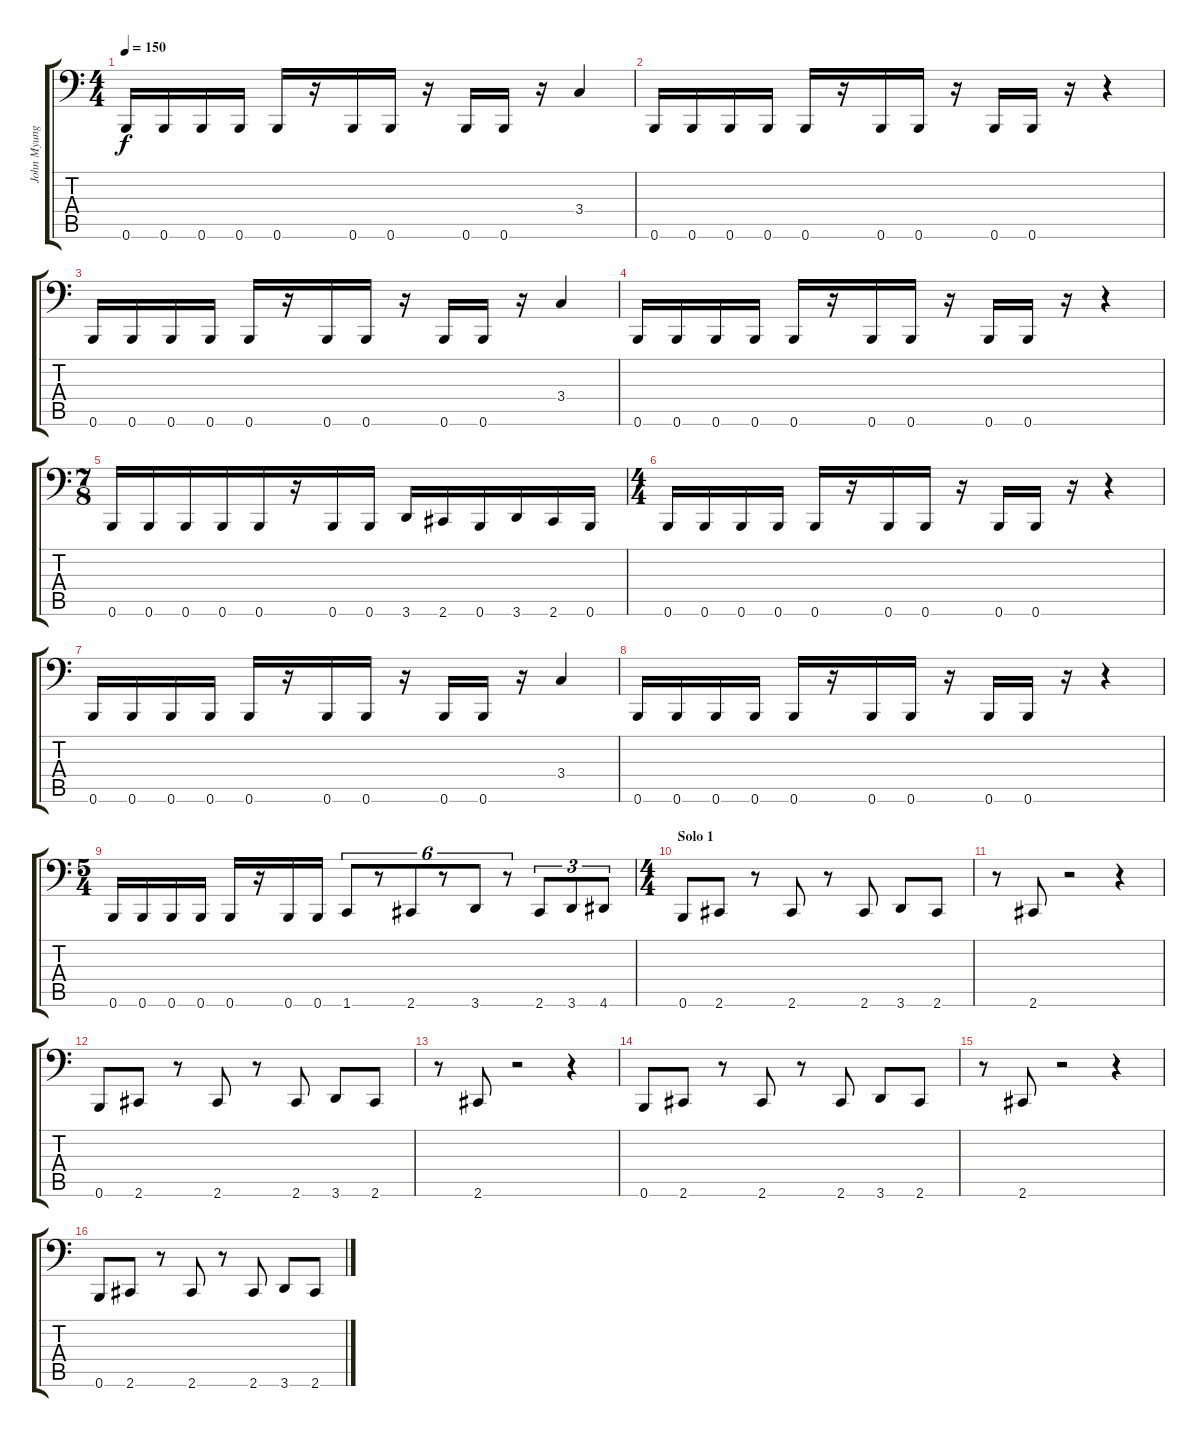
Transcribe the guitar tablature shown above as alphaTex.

\track ("John Myung" "John Myung") {instrument electricbassfinger}
\staff {score tabs}
\tuning (C3 G2 D2 A1 E1 B0) {hide}
\ts (4 4)
\tempo 150
\clef f4
\ks c
0.6.16{dy f} 0.6.16 0.6.16 0.6.16 0.6.16 r.16 0.6.16 0.6.16 r.16 0.6.16 0.6.16 r.16 3.4.4 |
0.6.16 0.6.16 0.6.16 0.6.16 0.6.16 r.16 0.6.16 0.6.16 r.16 0.6.16 0.6.16 r.16 r.4 |
0.6.16 0.6.16 0.6.16 0.6.16 0.6.16 r.16 0.6.16 0.6.16 r.16 0.6.16 0.6.16 r.16 3.4.4 |
0.6.16 0.6.16 0.6.16 0.6.16 0.6.16 r.16 0.6.16 0.6.16 r.16 0.6.16 0.6.16 r.16 r.4 |
\ts (7 8)
0.6.16 0.6.16 0.6.16 0.6.16 0.6.16 r.16 0.6.16 0.6.16 3.6.16 2.6.16 0.6.16 3.6.16 2.6.16 0.6.16 |
\ts (4 4)
0.6.16 0.6.16 0.6.16 0.6.16 0.6.16 r.16 0.6.16 0.6.16 r.16 0.6.16 0.6.16 r.16 r.4 |
0.6.16 0.6.16 0.6.16 0.6.16 0.6.16 r.16 0.6.16 0.6.16 r.16 0.6.16 0.6.16 r.16 3.4.4 |
0.6.16 0.6.16 0.6.16 0.6.16 0.6.16 r.16 0.6.16 0.6.16 r.16 0.6.16 0.6.16 r.16 r.4 |
\ts (5 4)
0.6.16 0.6.16 0.6.16 0.6.16 0.6.16 r.16 0.6.16 0.6.16 1.6.8{tu (6 4)} r.8{tu (6 4)} 2.6.8{tu (6 4)} r.8{tu (6 4)} 3.6.8{tu (6 4)} r.8{tu (6 4)} 2.6.8{tu (3 2)} 3.6.8{tu (3 2)} 4.6.8{tu (3 2)} |
\ts (4 4)
\section ("" "Solo 1")
0.6.8 2.6.8 r.8 2.6.8 r.8 2.6.8 3.6.8 2.6.8 |
r.8 2.6.8 r.2 r.4 |
0.6.8 2.6.8 r.8 2.6.8 r.8 2.6.8 3.6.8 2.6.8 |
r.8 2.6.8 r.2 r.4 |
0.6.8 2.6.8 r.8 2.6.8 r.8 2.6.8 3.6.8 2.6.8 |
r.8 2.6.8 r.2 r.4 |
0.6.8 2.6.8 r.8 2.6.8 r.8 2.6.8 3.6.8 2.6.8
